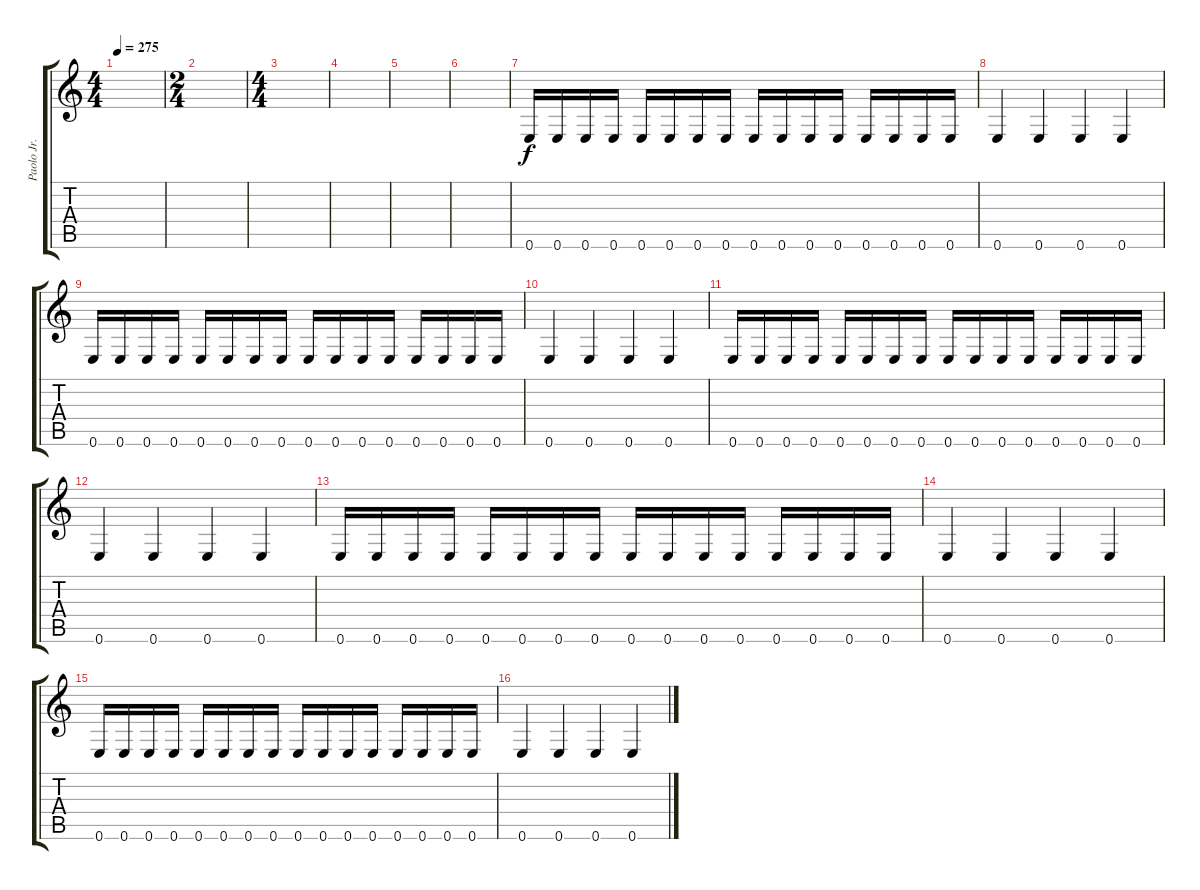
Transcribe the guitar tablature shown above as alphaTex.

\track ("Paolo Jr." "Paolo Jr.") {instrument electricbassfinger}
\staff {score tabs}
\tuning (E4 B3 G3 D3 A2 E2) {hide}
\ts (4 4)
\tempo 275
\tempo 230
\tempo 275
\clef g2
\ks c
|
\ts (2 4)
|
\ts (4 4)
|
|
|
|
0.6.16 0.6.16 0.6.16 0.6.16 0.6.16 0.6.16 0.6.16 0.6.16 0.6.16 0.6.16 0.6.16 0.6.16 0.6.16 0.6.16 0.6.16 0.6.16 |
0.6.4 0.6.4 0.6.4 0.6.4 |
0.6.16 0.6.16 0.6.16 0.6.16 0.6.16 0.6.16 0.6.16 0.6.16 0.6.16 0.6.16 0.6.16 0.6.16 0.6.16 0.6.16 0.6.16 0.6.16 |
0.6.4 0.6.4 0.6.4 0.6.4 |
0.6.16 0.6.16 0.6.16 0.6.16 0.6.16 0.6.16 0.6.16 0.6.16 0.6.16 0.6.16 0.6.16 0.6.16 0.6.16 0.6.16 0.6.16 0.6.16 |
0.6.4 0.6.4 0.6.4 0.6.4 |
0.6.16 0.6.16 0.6.16 0.6.16 0.6.16 0.6.16 0.6.16 0.6.16 0.6.16 0.6.16 0.6.16 0.6.16 0.6.16 0.6.16 0.6.16 0.6.16 |
0.6.4 0.6.4 0.6.4 0.6.4 |
0.6.16 0.6.16 0.6.16 0.6.16 0.6.16 0.6.16 0.6.16 0.6.16 0.6.16 0.6.16 0.6.16 0.6.16 0.6.16 0.6.16 0.6.16 0.6.16 |
0.6.4 0.6.4 0.6.4 0.6.4
